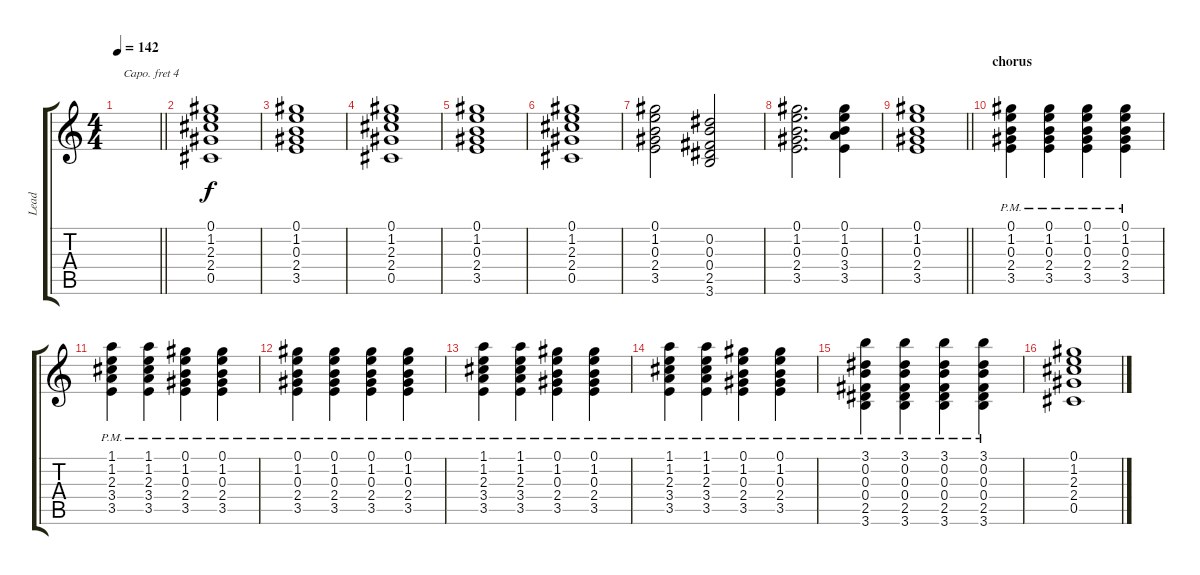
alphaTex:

\track ("Lead" "Lead") {instrument acousticguitarsteel}
\staff {score tabs}
\capo 4
\tuning (E4 B3 G3 D3 A2 E2) {hide}
\ts (4 4)
\tempo 142
\clef g2
\barLineRight lightlight
\ks c
|
(0.1 1.2 2.3 2.4 0.5).1 |
(0.1 1.2 0.3 2.4 3.5).1 |
(0.1 1.2 2.3 2.4 0.5).1 |
(0.1 1.2 0.3 2.4 3.5).1 |
(0.1 1.2 2.3 2.4 0.5).1 |
(0.1 1.2 0.3 2.4 3.5).2 (0.2 0.3 0.4 2.5 3.6).2 |
(0.1 1.2 0.3 2.4 3.5).2{d} (0.1 1.2 0.3 3.4 3.5).4 |
\barLineRight lightlight
(0.1 1.2 0.3 2.4 3.5).1 |
\section ("" "chorus")
(0.1{pm} 1.2{pm} 0.3{pm} 2.4{pm} 3.5{pm}).4 (0.1{pm} 1.2{pm} 0.3{pm} 2.4{pm} 3.5{pm}).4 (0.1{pm} 1.2{pm} 0.3{pm} 2.4{pm} 3.5{pm}).4 (0.1{pm} 1.2{pm} 0.3{pm} 2.4{pm} 3.5{pm}).4 |
(1.1{pm} 1.2{pm} 2.3{pm} 3.4{pm} 3.5{pm}).4 (1.1{pm} 1.2{pm} 2.3{pm} 3.4{pm} 3.5{pm}).4 (0.1{pm} 1.2{pm} 0.3{pm} 2.4{pm} 3.5{pm}).4 (0.1{pm} 1.2{pm} 0.3{pm} 2.4{pm} 3.5{pm}).4 |
(0.1{pm} 1.2{pm} 0.3{pm} 2.4{pm} 3.5{pm}).4 (0.1{pm} 1.2{pm} 0.3{pm} 2.4{pm} 3.5{pm}).4 (0.1{pm} 1.2{pm} 0.3{pm} 2.4{pm} 3.5{pm}).4 (0.1{pm} 1.2{pm} 0.3{pm} 2.4{pm} 3.5{pm}).4 |
(1.1{pm} 1.2{pm} 2.3{pm} 3.4{pm} 3.5{pm}).4 (1.1{pm} 1.2{pm} 2.3{pm} 3.4{pm} 3.5{pm}).4 (0.1{pm} 1.2{pm} 0.3{pm} 2.4{pm} 3.5{pm}).4 (0.1{pm} 1.2{pm} 0.3{pm} 2.4{pm} 3.5{pm}).4 |
(1.1{pm} 1.2{pm} 2.3{pm} 3.4{pm} 3.5{pm}).4 (1.1{pm} 1.2{pm} 2.3{pm} 3.4{pm} 3.5{pm}).4 (0.1{pm} 1.2{pm} 0.3{pm} 2.4{pm} 3.5{pm}).4 (0.1{pm} 1.2{pm} 0.3{pm} 2.4{pm} 3.5{pm}).4 |
(3.1{pm} 0.2{pm} 0.3{pm} 0.4{pm} 2.5{pm} 3.6{pm}).4 (3.1{pm} 0.2{pm} 0.3{pm} 0.4{pm} 2.5{pm} 3.6{pm}).4 (3.1{pm} 0.2{pm} 0.3{pm} 0.4{pm} 2.5{pm} 3.6{pm}).4 (3.1{pm} 0.2{pm} 0.3{pm} 0.4{pm} 2.5{pm} 3.6{pm}).4 |
(0.1 1.2 2.3 2.4 0.5).1
